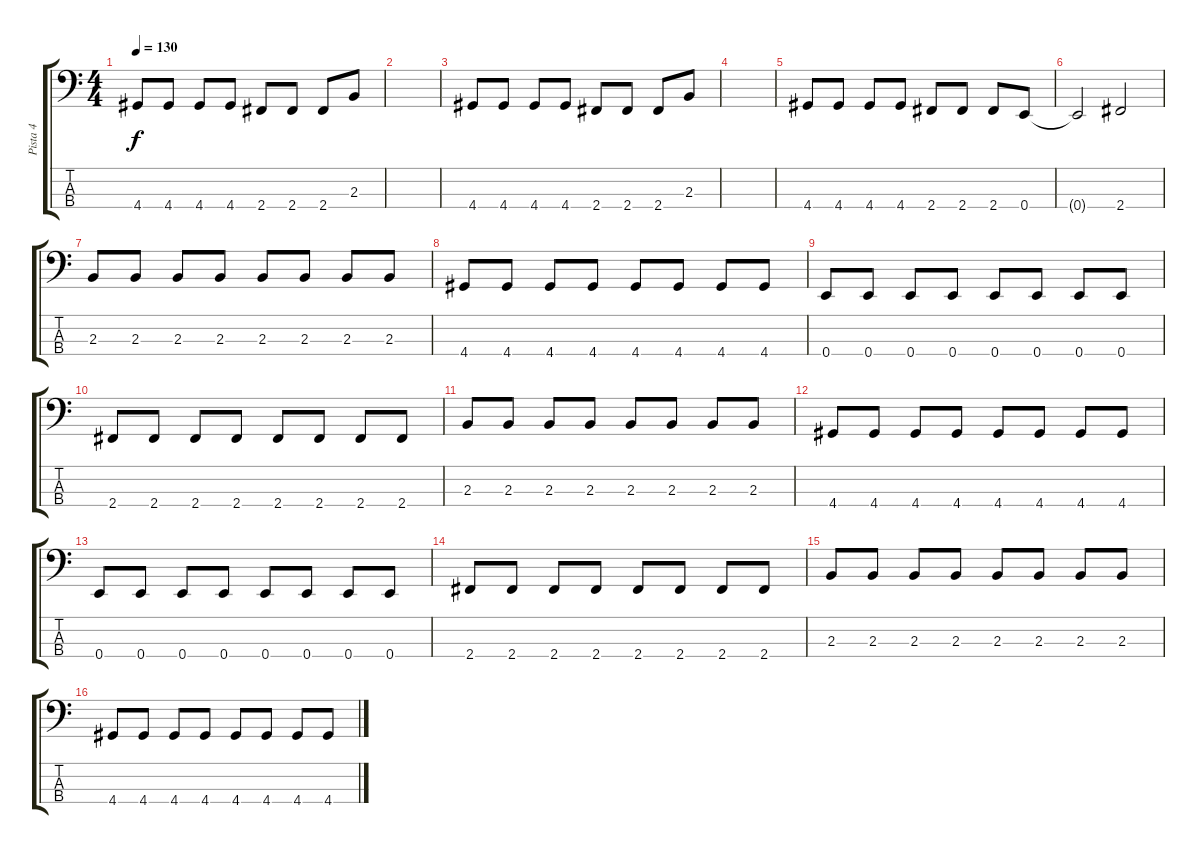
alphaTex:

\track ("Pista 4" "Pista 4") {instrument electricbassfinger}
\staff {score tabs}
\tuning (G2 D2 A1 E1) {hide}
\ts (4 4)
\tempo 130
\clef f4
\ks c
4.4.8{dy f} 4.4.8 4.4.8 4.4.8 2.4.8 2.4.8 2.4.8 2.3.8 |
|
4.4.8 4.4.8 4.4.8 4.4.8 2.4.8 2.4.8 2.4.8 2.3.8 |
|
4.4.8 4.4.8 4.4.8 4.4.8 2.4.8 2.4.8 2.4.8 0.4.8 |
0.4{t}.2 2.4.2 |
2.3.8 2.3.8 2.3.8 2.3.8 2.3.8 2.3.8 2.3.8 2.3.8 |
4.4.8 4.4.8 4.4.8 4.4.8 4.4.8 4.4.8 4.4.8 4.4.8 |
0.4.8 0.4.8 0.4.8 0.4.8 0.4.8 0.4.8 0.4.8 0.4.8 |
2.4.8 2.4.8 2.4.8 2.4.8 2.4.8 2.4.8 2.4.8 2.4.8 |
2.3.8 2.3.8 2.3.8 2.3.8 2.3.8 2.3.8 2.3.8 2.3.8 |
4.4.8 4.4.8 4.4.8 4.4.8 4.4.8 4.4.8 4.4.8 4.4.8 |
0.4.8 0.4.8 0.4.8 0.4.8 0.4.8 0.4.8 0.4.8 0.4.8 |
2.4.8 2.4.8 2.4.8 2.4.8 2.4.8 2.4.8 2.4.8 2.4.8 |
2.3.8 2.3.8 2.3.8 2.3.8 2.3.8 2.3.8 2.3.8 2.3.8 |
4.4.8 4.4.8 4.4.8 4.4.8 4.4.8 4.4.8 4.4.8 4.4.8
